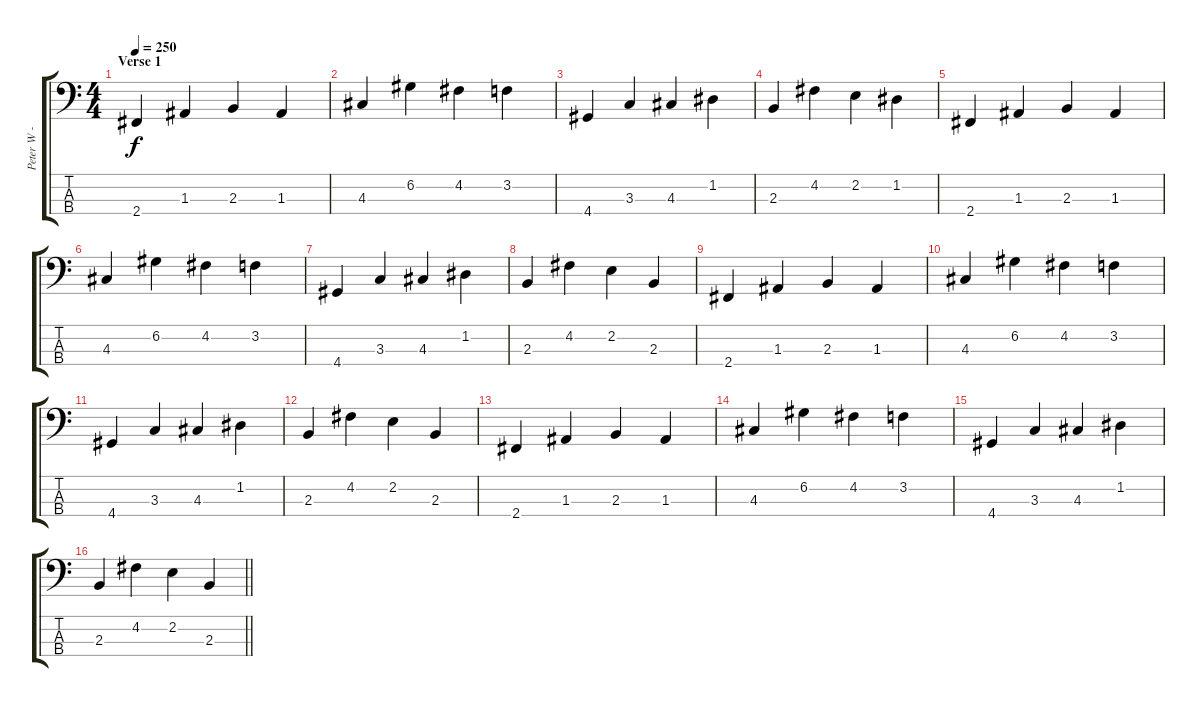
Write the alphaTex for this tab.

\track ("Peter W - Bass" "Peter W - ") {instrument electricbassfinger}
\staff {score tabs}
\tuning (G2 D2 A1 E1) {hide}
\ts (4 4)
\section ("" "Verse 1")
\tempo 250
\clef f4
\ks c
2.4.4{dy f} 1.3.4 2.3.4 1.3.4 |
4.3.4 6.2.4 4.2.4 3.2.4 |
4.4.4 3.3.4 4.3.4 1.2.4 |
2.3.4 4.2.4 2.2.4 1.2.4 |
2.4.4 1.3.4 2.3.4 1.3.4 |
4.3.4 6.2.4 4.2.4 3.2.4 |
4.4.4 3.3.4 4.3.4 1.2.4 |
2.3.4 4.2.4 2.2.4 2.3.4 |
2.4.4 1.3.4 2.3.4 1.3.4 |
4.3.4 6.2.4 4.2.4 3.2.4 |
4.4.4 3.3.4 4.3.4 1.2.4 |
2.3.4 4.2.4 2.2.4 2.3.4 |
2.4.4 1.3.4 2.3.4 1.3.4 |
4.3.4 6.2.4 4.2.4 3.2.4 |
4.4.4 3.3.4 4.3.4 1.2.4 |
\barLineRight lightlight
2.3.4 4.2.4 2.2.4 2.3.4
